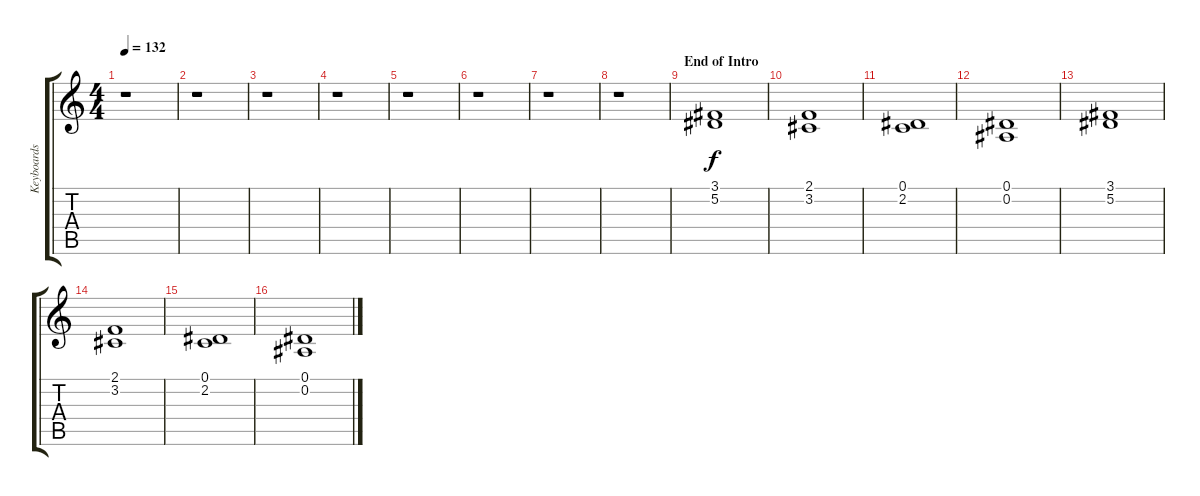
\track ("Keyboards" "Keyboards") {instrument choiraahs}
\staff {score tabs}
\tuning (Eb4 Bb3 Gb3 Db3 Ab2 Eb2) {hide}
\ts (4 4)
\tempo 132
\clef g2
\ks c
r.1{dy f instrument choiraahs} |
r.1 |
r.1 |
r.1 |
r.1 |
r.1 |
r.1 |
r.1 |
\section ("" "End of Intro")
(3.1 5.2).1 |
(2.1 3.2).1 |
(0.1 2.2).1 |
(0.1 0.2).1 |
(3.1 5.2).1 |
(2.1 3.2).1 |
(0.1 2.2).1 |
(0.1 0.2).1
